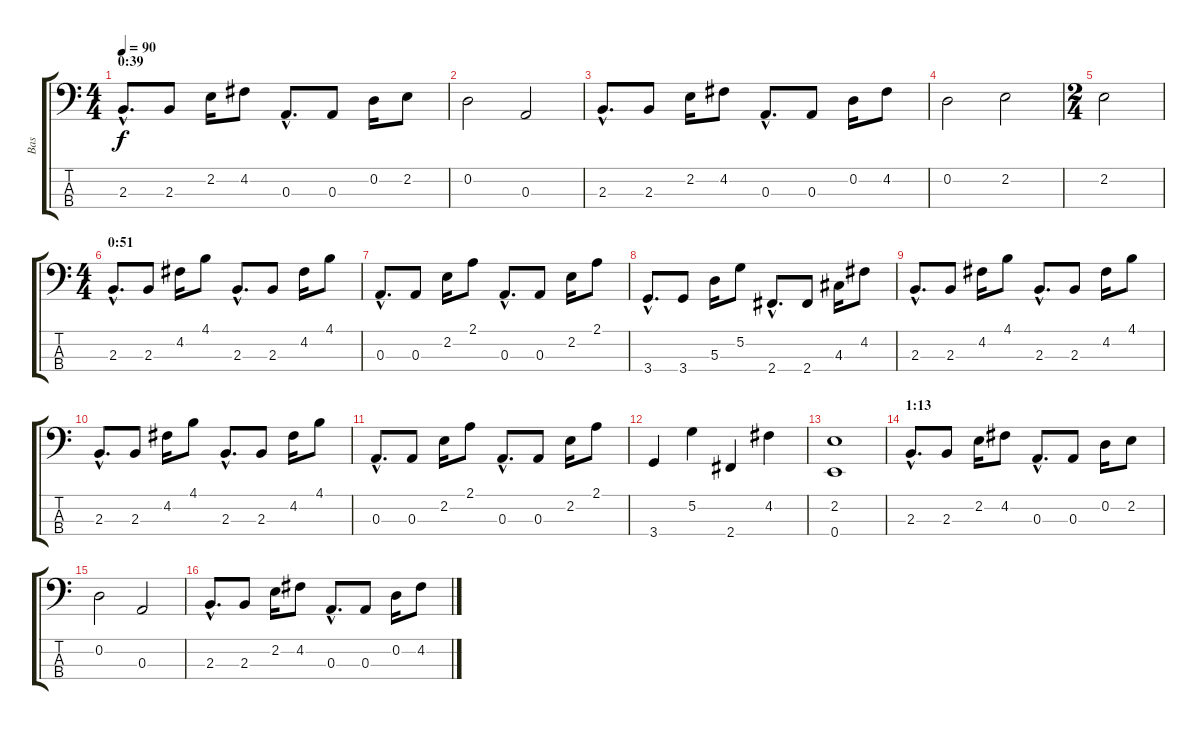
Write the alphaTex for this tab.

\track ("Bas" "Bas") {instrument electricbasspick}
\staff {score tabs}
\tuning (G2 D2 A1 E1) {hide}
\ts (4 4)
\section ("" "0:39")
\tempo 90
\clef f4
\ks c
2.3{hac}.8{d dy f} 2.3.8 2.2.16 4.2.8 0.3{hac}.8{d} 0.3.8 0.2.16 2.2.8 |
0.2.2 0.3.2 |
2.3{hac}.8{d} 2.3.8 2.2.16 4.2.8 0.3{hac}.8{d} 0.3.8 0.2.16 4.2.8 |
0.2.2 2.2.2 |
\ts (2 4)
2.2.2 |
\ts (4 4)
\section ("" "0:51")
2.3{hac}.8{d} 2.3.8 4.2.16 4.1.8 2.3{hac}.8{d} 2.3.8 4.2.16 4.1.8 |
0.3{hac}.8{d} 0.3.8 2.2.16 2.1.8 0.3{hac}.8{d} 0.3.8 2.2.16 2.1.8 |
3.4{hac}.8{d} 3.4.8 5.3.16 5.2.8 2.4{hac}.8{d} 2.4.8 4.3.16 4.2.8 |
2.3{hac}.8{d} 2.3.8 4.2.16 4.1.8 2.3{hac}.8{d} 2.3.8 4.2.16 4.1.8 |
2.3{hac}.8{d} 2.3.8 4.2.16 4.1.8 2.3{hac}.8{d} 2.3.8 4.2.16 4.1.8 |
0.3{hac}.8{d} 0.3.8 2.2.16 2.1.8 0.3{hac}.8{d} 0.3.8 2.2.16 2.1.8 |
3.4.4 5.2.4 2.4.4 4.2.4 |
(2.2 0.4).1 |
\section ("" "1:13")
2.3{hac}.8{d} 2.3.8 2.2.16 4.2.8 0.3{hac}.8{d} 0.3.8 0.2.16 2.2.8 |
0.2.2 0.3.2 |
2.3{hac}.8{d} 2.3.8 2.2.16 4.2.8 0.3{hac}.8{d} 0.3.8 0.2.16 4.2.8
